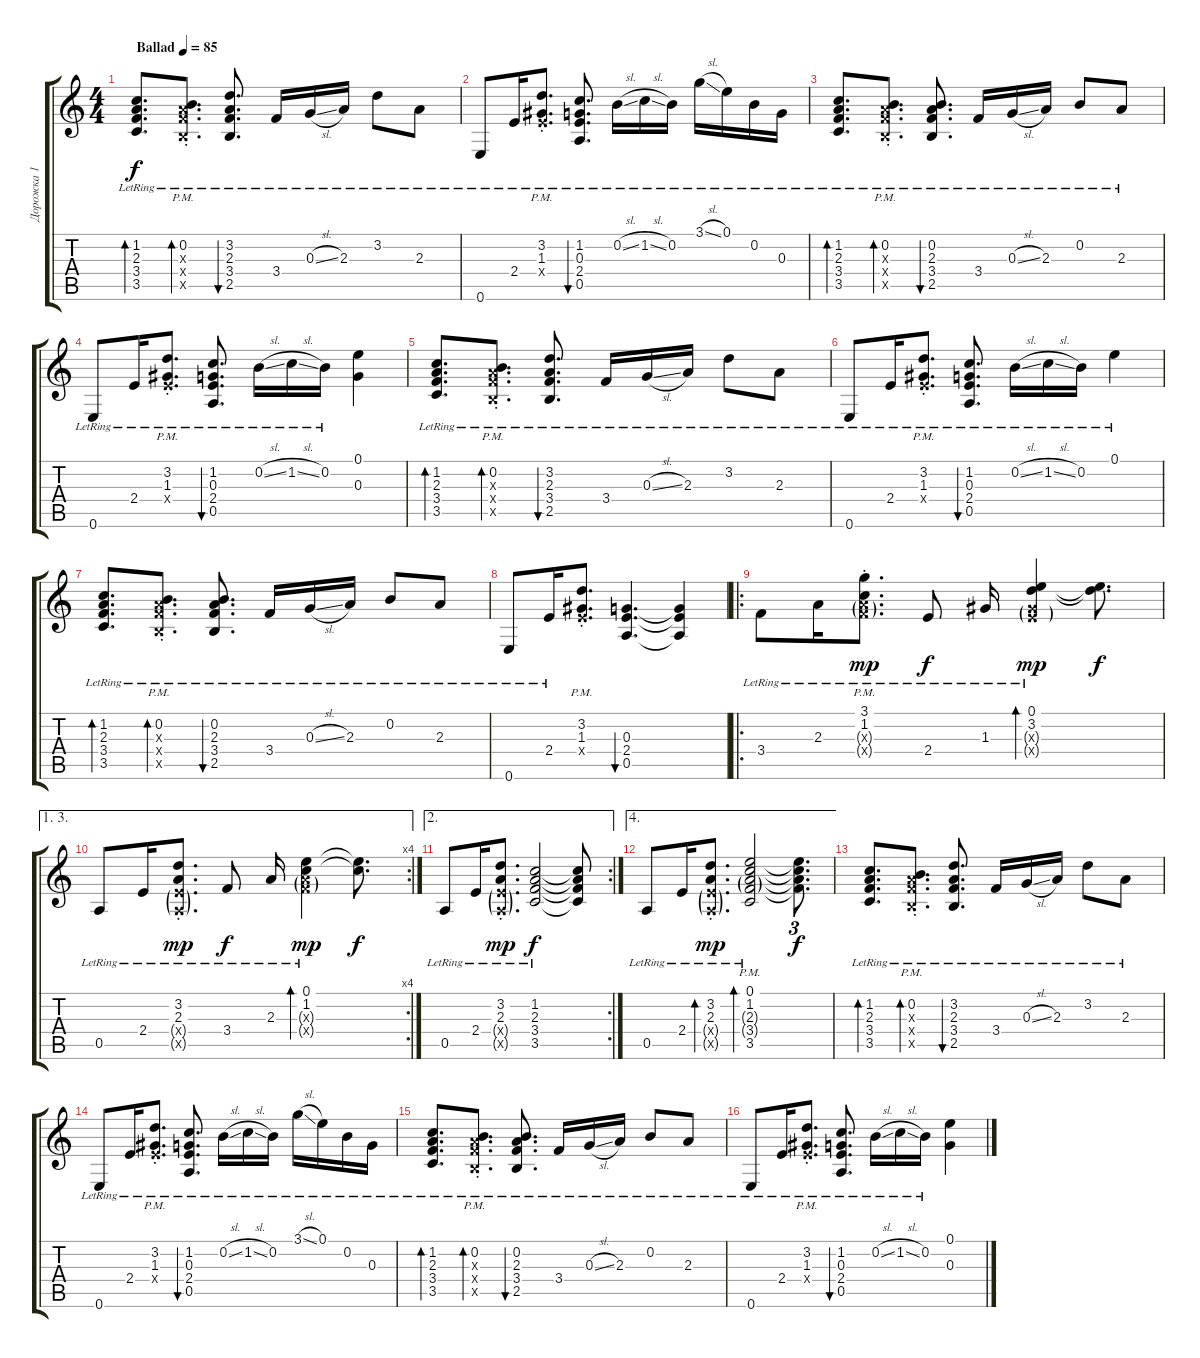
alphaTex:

\track ("Дорожка 1" "Дорожка 1") {instrument electricguitarjazz}
\staff {score tabs}
\tuning (E4 B3 G3 D3 A2 E2) {hide}
\ts (4 4)
\tempo (85 "Ballad")
\clef g2
\ks c
(1.2{lr} 2.3{lr} 3.4{lr} 3.5{lr}).8{d bd 60 dy f instrument electricguitarjazz} (0.2{st lr} 2.3{pm st x} 3.4{pm st x} 2.5{pm st x}).8{d bd 60} (3.2{lr} 2.3{lr} 3.4{lr} 2.5{lr}).8{d bu 60} 3.4{lr}.16 0.3{sl lr}.16 2.3{lr}.16 3.2{lr}.8 2.3{lr}.8 |
0.6{lr}.8 2.4{lr}.16 (3.2{st lr} 1.3{st lr} 2.4{pm st x}).8{d} (1.2{lr} 0.3{lr} 2.4{lr} 0.5{lr}).8{d bu 60} 0.2{sl lr}.16 1.2{sl lr}.16 0.2{lr}.16 3.1{sl lr}.16 0.1{lr}.16 0.2{lr}.16 0.3{lr}.16 |
(1.2{lr} 2.3{lr} 3.4{lr} 3.5{lr}).8{d bd 120} (0.2{st lr} 2.3{pm st x} 3.4{pm st x} 2.5{pm st x}).8{d bd 120} (0.2{lr} 2.3{lr} 3.4{lr} 2.5{lr}).8{d bu 30} 3.4{lr}.16 0.3{sl lr}.16 2.3{lr}.16 0.2{lr}.8 2.3{lr}.8 |
0.6{lr}.8 2.4{lr}.16 (3.2{st lr} 1.3{st lr} 2.4{pm st x}).8{d} (1.2{lr} 0.3{lr} 2.4{lr} 0.5{lr}).8{d bu 120} 0.2{sl lr}.16 1.2{sl lr}.16 0.2{lr}.16 (0.1 0.3).4 |
(1.2{lr} 2.3{lr} 3.4{lr} 3.5{lr}).8{d bd 60} (0.2{st lr} 2.3{pm st x} 3.4{pm st x} 2.5{pm st x}).8{d bd 60} (3.2{lr} 2.3{lr} 3.4{lr} 2.5{lr}).8{d bu 60} 3.4{lr}.16 0.3{sl lr}.16 2.3{lr}.16 3.2{lr}.8 2.3{lr}.8 |
0.6{lr}.8 2.4{lr}.16 (3.2{st lr} 1.3{st lr} 2.4{pm st x}).8{d} (1.2{lr} 0.3{lr} 2.4{lr} 0.5{lr}).8{d bu 60} 0.2{sl lr}.16 1.2{sl lr}.16 0.2{lr}.16 0.1{lr}.4 |
(1.2{lr} 2.3{lr} 3.4{lr} 3.5{lr}).8{d bd 120} (0.2{st lr} 2.3{pm st x} 3.4{pm st x} 2.5{pm st x}).8{d bd 120} (0.2{lr} 2.3{lr} 3.4{lr} 2.5{lr}).8{d bu 30 volume 8} 3.4{lr}.16 0.3{sl lr}.16 2.3{lr}.16 0.2{lr}.8 2.3{lr}.8 |
0.6{lr}.8 2.4{lr}.16 (3.2{st} 1.3{st} 2.4{pm st x}).8{d} (0.3 2.4 0.5).4{d bu 120} (0.3{t} 2.4{t} 0.5{t}).4 |
\ro
3.4{lr}.8 2.3{lr}.16 (3.1{st lr} 1.2{st lr} 2.3{g pm x} 3.4{g pm x}).8{d dy mp} 2.4{lr}.8{dy f} 1.3{lr}.16 (0.1{lr} 3.2{lr} 1.3{g x} 2.4{g x}).4{bd 120 dy mp} (0.1{t} 3.2{t}).8{d dy f} |
\ae (1 3)
\rc 4
0.5{lr}.8 2.4{lr}.16 (3.2{st lr} 2.3{st lr} 2.4{g x} 0.5{g x}).8{d dy mp} 3.4{lr}.8{dy f} 2.3{lr}.16 (0.1{lr} 1.2{lr} 2.3{g x} 3.4{g x}).4{bd 120 dy mp} (0.1{t} 1.2{t}).8{d dy f} |
\ae 2
\rc 2
0.5{lr}.8 2.4{lr}.16 (3.2{st lr} 2.3{st lr} 2.4{g x} 0.5{g x}).8{d dy mp} (1.2 2.3 3.4{lr} 3.5).2{dy f} (1.2{t} 2.3{t} 3.4{t} 3.5{t}).8 |
\ae 4
0.5{lr}.8{volume 16} 2.4{lr}.16 (3.2{st lr} 2.3{st lr} 2.4{g x} 0.5{g x}).8{d bd 120 dy mp} (0.1{lr} 1.2{lr} 2.3{g pm} 3.4{g pm} 3.5).2{bd 120} (0.1{t} 1.2{t} 2.3{t} 3.4{t}).8{d tu (3 2) dy f} |
(1.2{lr} 2.3{lr} 3.4{lr} 3.5{lr}).8{d bd 60} (0.2{st lr} 2.3{pm st x} 3.4{pm st x} 2.5{pm st x}).8{d bd 60} (3.2{lr} 2.3{lr} 3.4{lr} 2.5{lr}).8{d bu 60} 3.4{lr}.16 0.3{sl lr}.16 2.3{lr}.16 3.2{lr}.8 2.3{lr}.8 |
0.6{lr}.8 2.4{lr}.16 (3.2{st lr} 1.3{st lr} 2.4{pm st x}).8{d} (1.2{lr} 0.3{lr} 2.4{lr} 0.5{lr}).8{d bu 60} 0.2{sl lr}.16 1.2{sl lr}.16 0.2{lr}.16 3.1{sl lr}.16 0.1{lr}.16 0.2{lr}.16 0.3{lr}.16 |
(1.2{lr} 2.3{lr} 3.4{lr} 3.5{lr}).8{d bd 120} (0.2{st lr} 2.3{pm st x} 3.4{pm st x} 2.5{pm st x}).8{d bd 120} (0.2{lr} 2.3{lr} 3.4{lr} 2.5{lr}).8{d bu 30} 3.4{lr}.16 0.3{sl lr}.16 2.3{lr}.16 0.2{lr}.8 2.3{lr}.8 |
0.6{lr}.8 2.4{lr}.16 (3.2{st lr} 1.3{st lr} 2.4{pm st x}).8{d} (1.2{lr} 0.3{lr} 2.4{lr} 0.5{lr}).8{d bu 120} 0.2{sl lr}.16 1.2{sl lr}.16 0.2{lr}.16 (0.1 0.3).4
